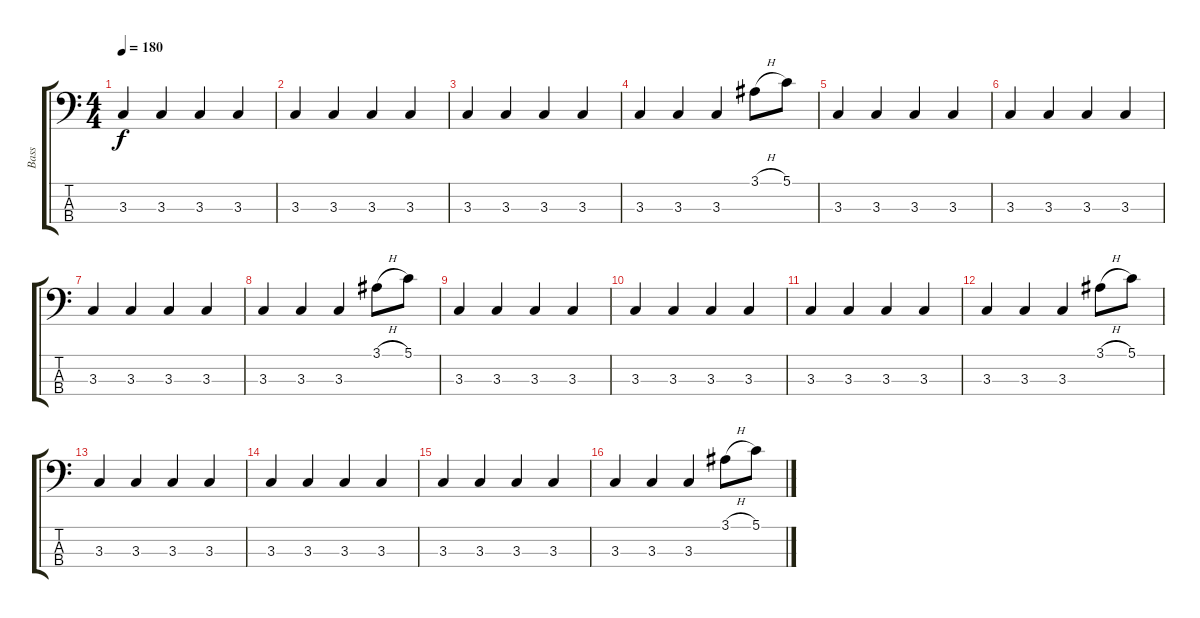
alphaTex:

\track ("Bass" "Bass") {instrument synthbass2}
\staff {score tabs}
\tuning (G2 D2 A1 E1) {hide}
\ts (4 4)
\tempo 180
\clef f4
\ks c
3.3.4{dy f} 3.3.4 3.3.4 3.3.4 |
3.3.4 3.3.4 3.3.4 3.3.4 |
3.3.4 3.3.4 3.3.4 3.3.4 |
3.3.4 3.3.4 3.3.4 3.1{h}.8 5.1.8 |
3.3.4 3.3.4 3.3.4 3.3.4 |
3.3.4 3.3.4 3.3.4 3.3.4 |
3.3.4 3.3.4 3.3.4 3.3.4 |
3.3.4 3.3.4 3.3.4 3.1{h}.8 5.1.8 |
3.3.4 3.3.4 3.3.4 3.3.4 |
3.3.4 3.3.4 3.3.4 3.3.4 |
3.3.4 3.3.4 3.3.4 3.3.4 |
3.3.4 3.3.4 3.3.4 3.1{h}.8 5.1.8 |
3.3.4 3.3.4 3.3.4 3.3.4 |
3.3.4 3.3.4 3.3.4 3.3.4 |
3.3.4 3.3.4 3.3.4 3.3.4 |
3.3.4 3.3.4 3.3.4 3.1{h}.8 5.1.8
